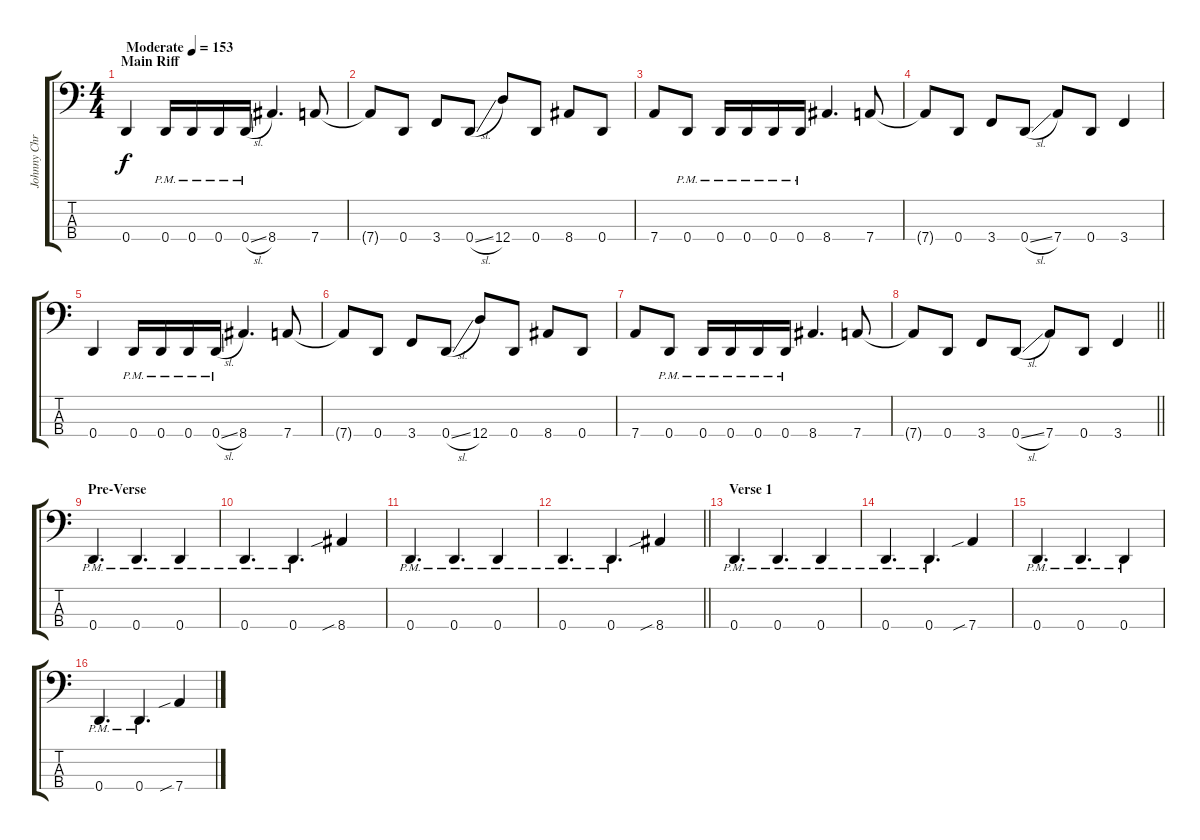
\track ("Johnny Christ" "Johnny Chr") {instrument electricbasspick}
\staff {score tabs}
\tuning (G2 D2 A1 D1) {hide}
\ts (4 4)
\section ("" "Main Riff")
\tempo (153 "Moderate")
\clef f4
\ks c
0.4.4{dy f instrument electricbasspick} 0.4{pm}.16 0.4{pm}.16 0.4{pm}.16 0.4{sl pm}.16 8.4.4{d} 7.4.8 |
7.4{t}.8 0.4.8 3.4.8 0.4{sl}.8 12.4.8 0.4.8 8.4.8 0.4.8 |
7.4.8 0.4{pm}.8 0.4{pm}.16 0.4{pm}.16 0.4{pm}.16 0.4{pm}.16 8.4.4{d} 7.4.8 |
7.4{t}.8 0.4.8 3.4.8 0.4{sl}.8 7.4.8 0.4.8 3.4.4 |
0.4.4 0.4{pm}.16 0.4{pm}.16 0.4{pm}.16 0.4{sl pm}.16 8.4.4{d} 7.4.8 |
7.4{t}.8 0.4.8 3.4.8 0.4{sl}.8 12.4.8 0.4.8 8.4.8 0.4.8 |
7.4.8 0.4{pm}.8 0.4{pm}.16 0.4{pm}.16 0.4{pm}.16 0.4{pm}.16 8.4.4{d} 7.4.8 |
\barLineRight lightlight
7.4{t}.8 0.4.8 3.4.8 0.4{sl}.8 7.4.8 0.4.8 3.4.4 |
\section ("" "Pre-Verse")
0.4{pm}.4{d} 0.4{pm}.4{d} 0.4{pm}.4 |
0.4{pm}.4{d} 0.4{pm}.4{d} 8.4{sib}.4 |
0.4{pm}.4{d} 0.4{pm}.4{d} 0.4{pm}.4 |
\barLineRight lightlight
0.4{pm}.4{d} 0.4{pm}.4{d} 8.4{sib}.4 |
\section ("" "Verse 1")
0.4{pm}.4{d} 0.4{pm}.4{d} 0.4{pm}.4 |
0.4{pm}.4{d} 0.4{pm}.4{d} 7.4{sib}.4 |
0.4{pm}.4{d} 0.4{pm}.4{d} 0.4{pm}.4 |
0.4{pm}.4{d} 0.4{pm}.4{d} 7.4{sib}.4
